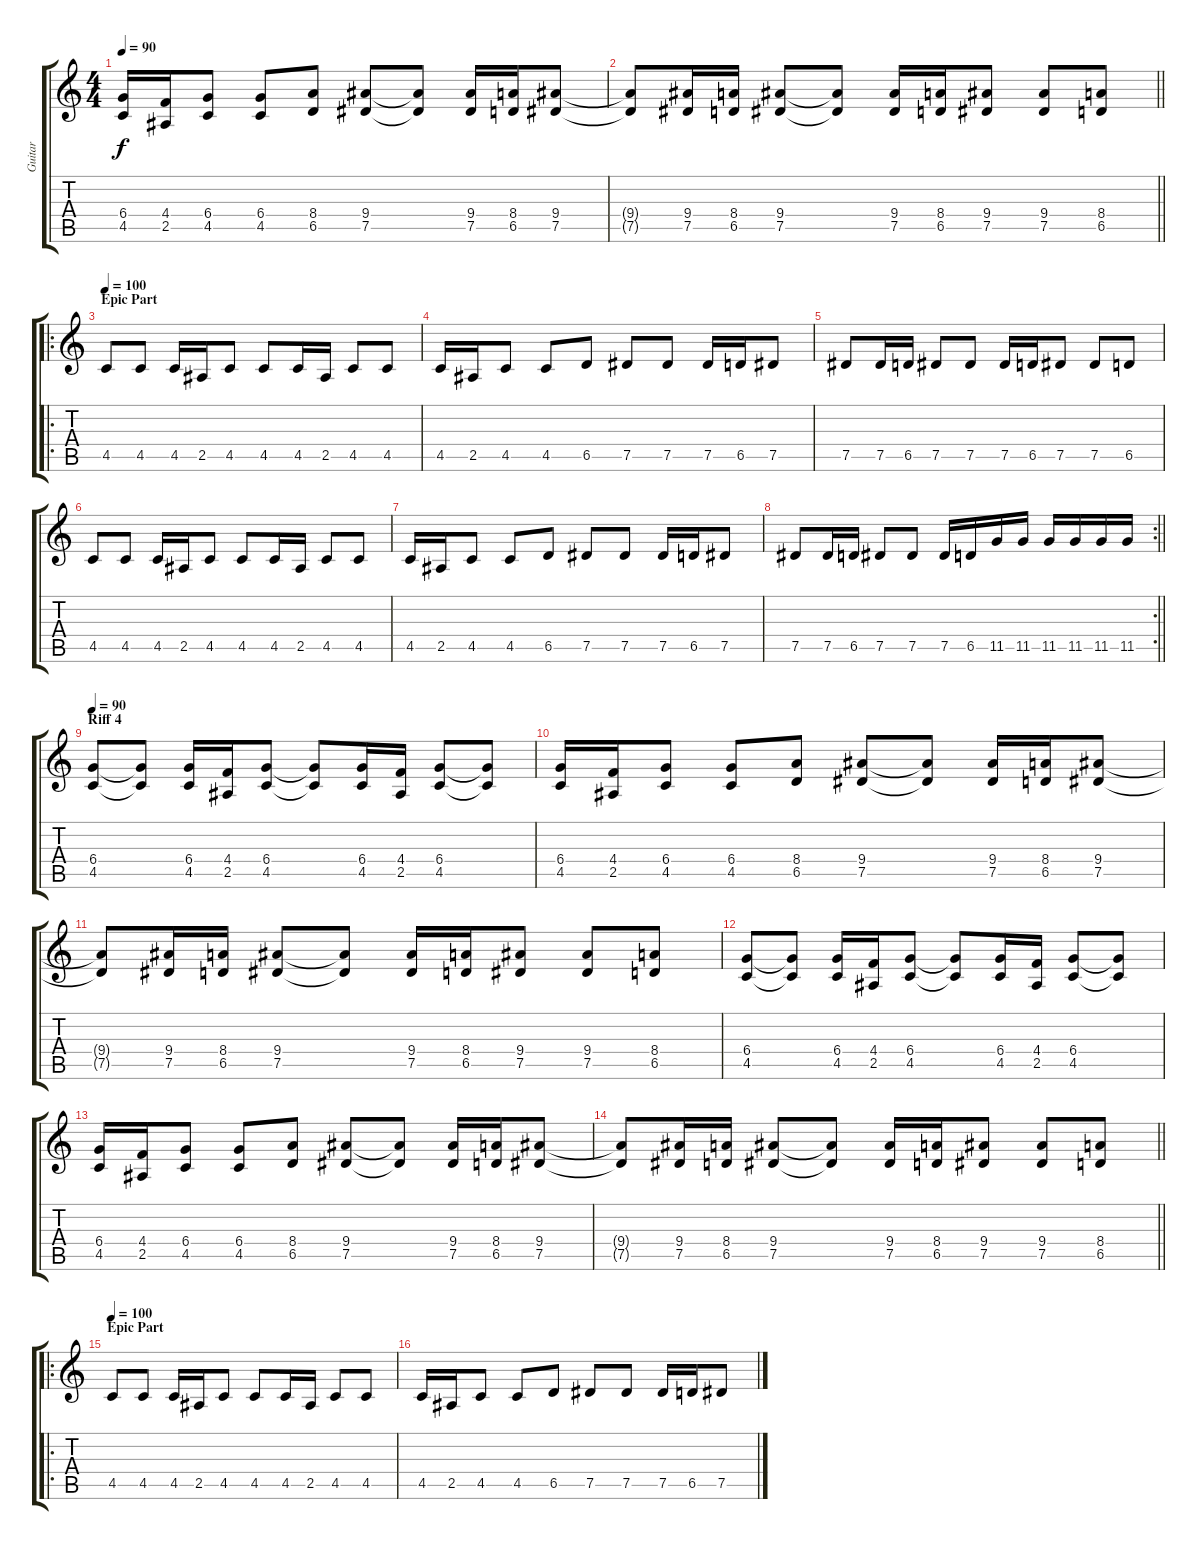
\track ("Guitar" "Guitar") {instrument distortionguitar}
\staff {score tabs}
\tuning (Eb4 Bb3 Gb3 Db3 Ab2 Eb2) {hide}
\ts (4 4)
\tempo 90
\clef g2
\ks c
(6.4 4.5).16{dy f} (4.4 2.5).16 (6.4 4.5).8 (6.4 4.5).8 (8.4 6.5).8 (9.4 7.5).8 (9.4{t} 7.5{t}).8 (9.4 7.5).16 (8.4 6.5).16 (9.4 7.5).8 |
\barLineRight lightlight
(9.4{t} 7.5{t}).8 (9.4 7.5).16 (8.4 6.5).16 (9.4 7.5).8 (9.4{t} 7.5{t}).8 (9.4 7.5).16 (8.4 6.5).16 (9.4 7.5).8 (9.4 7.5).8 (8.4 6.5).8 |
\ro
\section ("" "Epic Part")
\tempo 100
4.5.8 4.5.8 4.5.16 2.5.16 4.5.8 4.5.8 4.5.16 2.5.16 4.5.8 4.5.8 |
4.5.16 2.5.16 4.5.8 4.5.8 6.5.8 7.5.8 7.5.8 7.5.16 6.5.16 7.5.8 |
7.5.8 7.5.16 6.5.16 7.5.8 7.5.8 7.5.16 6.5.16 7.5.8 7.5.8 6.5.8 |
4.5.8 4.5.8 4.5.16 2.5.16 4.5.8 4.5.8 4.5.16 2.5.16 4.5.8 4.5.8 |
4.5.16 2.5.16 4.5.8 4.5.8 6.5.8 7.5.8 7.5.8 7.5.16 6.5.16 7.5.8 |
\rc 2
\barLineRight lightlight
7.5.8 7.5.16 6.5.16 7.5.8 7.5.8 7.5.16 6.5.16 11.5.16 11.5.16 11.5.16 11.5.16 11.5.16 11.5.16 |
\section ("" "Riff 4")
\tempo 90
(6.4 4.5).8 (6.4{t} 4.5{t}).8 (6.4 4.5).16 (4.4 2.5).16 (6.4 4.5).8 (6.4{t} 4.5{t}).8 (6.4 4.5).16 (4.4 2.5).16 (6.4 4.5).8 (6.4{t} 4.5{t}).8 |
(6.4 4.5).16 (4.4 2.5).16 (6.4 4.5).8 (6.4 4.5).8 (8.4 6.5).8 (9.4 7.5).8 (9.4{t} 7.5{t}).8 (9.4 7.5).16 (8.4 6.5).16 (9.4 7.5).8 |
(9.4{t} 7.5{t}).8 (9.4 7.5).16 (8.4 6.5).16 (9.4 7.5).8 (9.4{t} 7.5{t}).8 (9.4 7.5).16 (8.4 6.5).16 (9.4 7.5).8 (9.4 7.5).8 (8.4 6.5).8 |
(6.4 4.5).8 (6.4{t} 4.5{t}).8 (6.4 4.5).16 (4.4 2.5).16 (6.4 4.5).8 (6.4{t} 4.5{t}).8 (6.4 4.5).16 (4.4 2.5).16 (6.4 4.5).8 (6.4{t} 4.5{t}).8 |
(6.4 4.5).16 (4.4 2.5).16 (6.4 4.5).8 (6.4 4.5).8 (8.4 6.5).8 (9.4 7.5).8 (9.4{t} 7.5{t}).8 (9.4 7.5).16 (8.4 6.5).16 (9.4 7.5).8 |
\barLineRight lightlight
(9.4{t} 7.5{t}).8 (9.4 7.5).16 (8.4 6.5).16 (9.4 7.5).8 (9.4{t} 7.5{t}).8 (9.4 7.5).16 (8.4 6.5).16 (9.4 7.5).8 (9.4 7.5).8 (8.4 6.5).8 |
\ro
\section ("" "Epic Part")
\tempo 100
4.5.8 4.5.8 4.5.16 2.5.16 4.5.8 4.5.8 4.5.16 2.5.16 4.5.8 4.5.8 |
4.5.16 2.5.16 4.5.8 4.5.8 6.5.8 7.5.8 7.5.8 7.5.16 6.5.16 7.5.8
